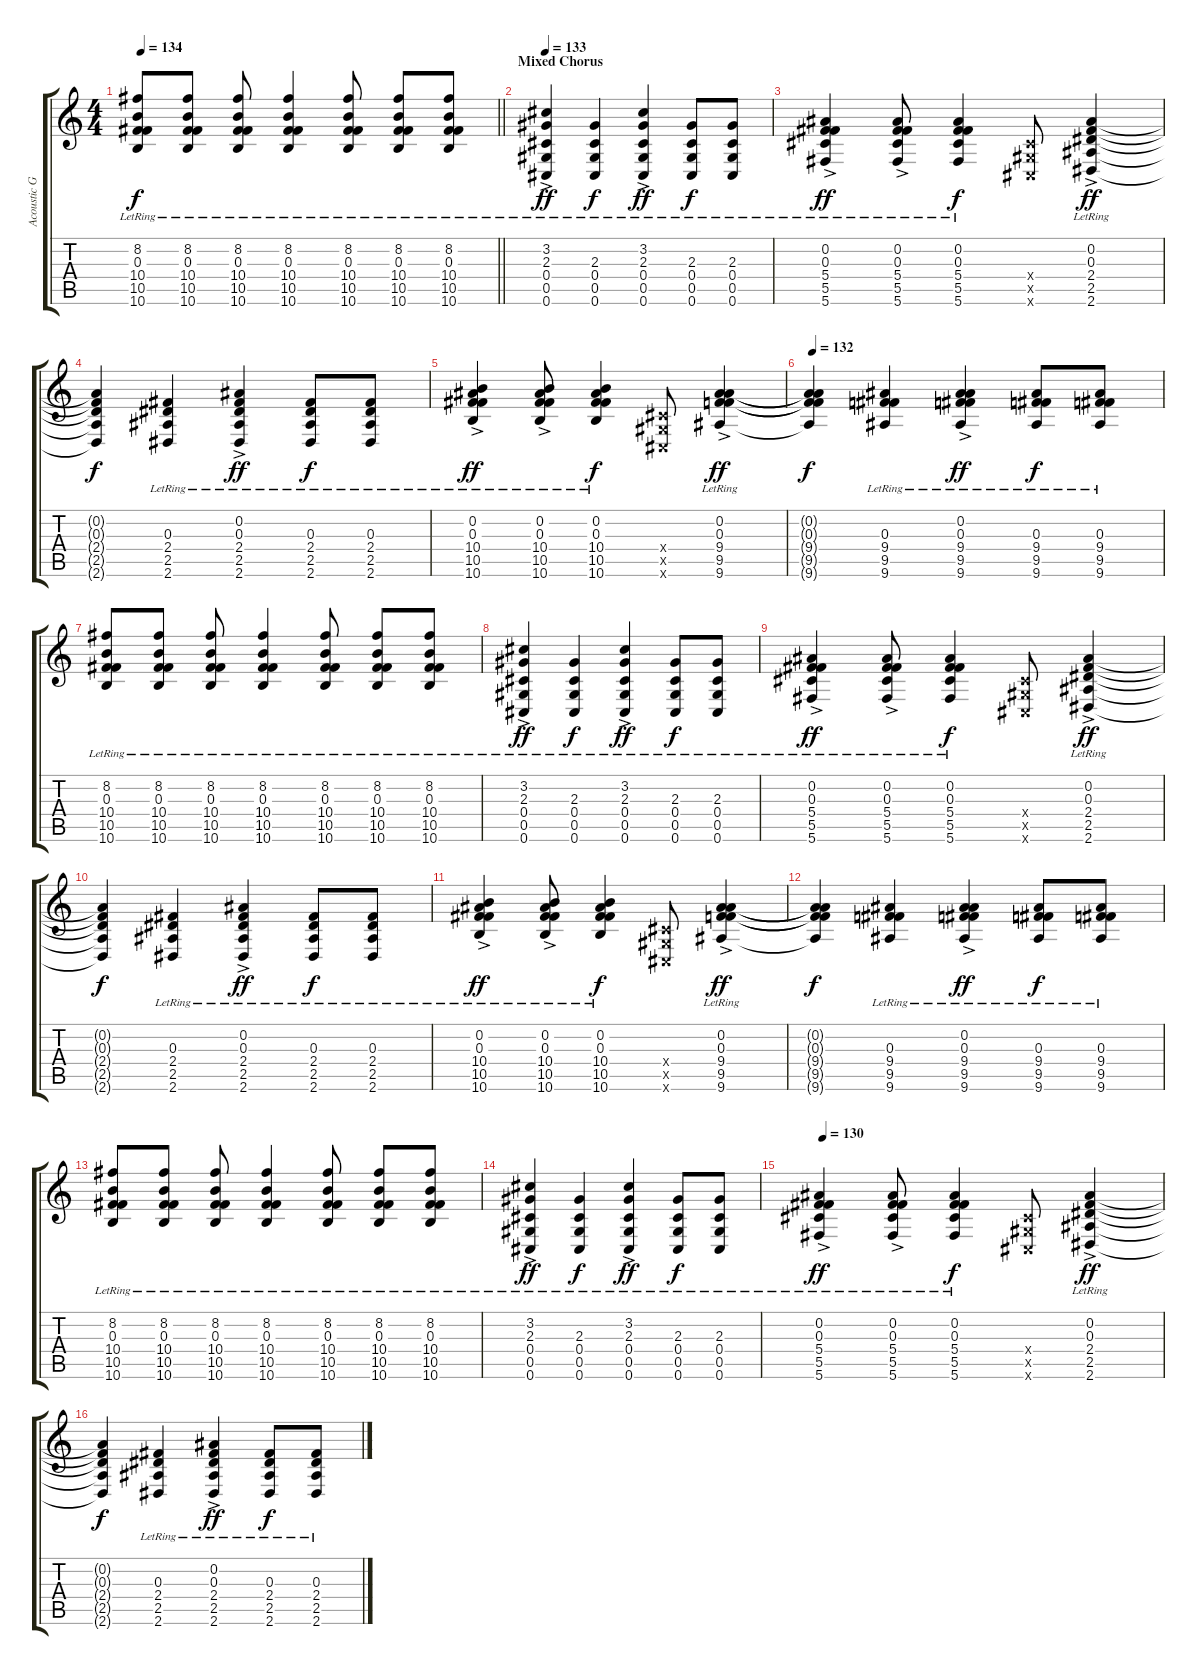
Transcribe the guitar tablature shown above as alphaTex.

\track ("Acoustic Guitar (Raine Maida)" "Acoustic G") {instrument acousticguitarsteel}
\staff {score tabs}
\tuning (Eb4 Bb3 Gb3 Db3 Ab2 Db2) {hide}
\ts (4 4)
\tempo 134
\clef g2
\barLineRight lightlight
\ks c
(8.2{lr} 0.3{lr} 10.4{lr} 10.5{lr} 10.6{lr}).8{dy f} (8.2{lr} 0.3{lr} 10.4{lr} 10.5{lr} 10.6{lr}).8 (8.2{lr} 0.3{lr} 10.4{lr} 10.5{lr} 10.6{lr}).8 (8.2{lr} 0.3{lr} 10.4{lr} 10.5{lr} 10.6{lr}).4 (8.2{lr} 0.3{lr} 10.4{lr} 10.5{lr} 10.6{lr}).8 (8.2{lr} 0.3{lr} 10.4{lr} 10.5{lr} 10.6{lr}).8 (8.2{lr} 0.3{lr} 10.4{lr} 10.5{lr} 10.6{lr}).8 |
\section ("" "Mixed Chorus")
\tempo 133
(3.2{lr} 2.3{lr} 0.4{ac lr} 0.5{ac lr} 0.6{ac lr}).4{dy ff} (2.3{lr} 0.4{lr} 0.5{lr} 0.6{lr}).4{dy f} (3.2{lr} 2.3{lr} 0.4{ac lr} 0.5{ac lr} 0.6{ac lr}).4{dy ff} (2.3{lr} 0.4{lr} 0.5{lr} 0.6{lr}).8{dy f} (2.3{lr} 0.4{lr} 0.5{lr} 0.6{lr}).8 |
(0.2{lr} 0.3{lr} 5.4{ac lr} 5.5{ac lr} 5.6{ac lr}).4{dy ff} (0.2{lr} 0.3{lr} 5.4{ac lr} 5.5{ac lr} 5.6{ac lr}).8 (0.2{lr} 0.3{lr} 5.4{lr} 5.5{lr} 5.6{lr}).4{dy f} (0.4{x} 0.5{x} 0.6{x}).8 (0.2{lr} 0.3{lr} 2.4{ac lr} 2.5{ac lr} 2.6{ac lr}).4{dy ff} |
(0.2{t} 0.3{t} 2.4{t} 2.5{t} 2.6{t}).4{dy f} (0.3{lr} 2.4{lr} 2.5{lr} 2.6{lr}).4 (0.2{lr} 0.3{lr} 2.4{ac lr} 2.5{ac lr} 2.6{ac lr}).4{dy ff} (0.3{lr} 2.4{lr} 2.5{lr} 2.6{lr}).8{dy f} (0.3{lr} 2.4{lr} 2.5{lr} 2.6{lr}).8 |
(0.2{lr} 0.3{lr} 10.4{ac lr} 10.5{ac lr} 10.6{ac lr}).4{dy ff} (0.2{lr} 0.3{lr} 10.4{ac lr} 10.5{ac lr} 10.6{ac lr}).8 (0.2{lr} 0.3{lr} 10.4{lr} 10.5{lr} 10.6{lr}).4{dy f} (0.4{x} 0.5{x} 0.6{x}).8 (0.2{lr} 0.3{lr} 9.4{ac lr} 9.5{ac lr} 9.6{ac lr}).4{dy ff} |
\tempo 132
(0.2{t} 0.3{t} 9.4{t} 9.5{t} 9.6{t}).4{dy f} (0.3{lr} 9.4{lr} 9.5{lr} 9.6{lr}).4 (0.2{lr} 0.3{lr} 9.4{ac lr} 9.5{ac lr} 9.6{ac lr}).4{dy ff} (0.3{lr} 9.4{lr} 9.5{lr} 9.6{lr}).8{dy f} (0.3{lr} 9.4{lr} 9.5{lr} 9.6{lr}).8 |
(8.2{lr} 0.3{lr} 10.4{lr} 10.5{lr} 10.6{lr}).8 (8.2{lr} 0.3{lr} 10.4{lr} 10.5{lr} 10.6{lr}).8 (8.2{lr} 0.3{lr} 10.4{lr} 10.5{lr} 10.6{lr}).8 (8.2{lr} 0.3{lr} 10.4{lr} 10.5{lr} 10.6{lr}).4 (8.2{lr} 0.3{lr} 10.4{lr} 10.5{lr} 10.6{lr}).8 (8.2{lr} 0.3{lr} 10.4{lr} 10.5{lr} 10.6{lr}).8 (8.2{lr} 0.3{lr} 10.4{lr} 10.5{lr} 10.6{lr}).8 |
(3.2{lr} 2.3{lr} 0.4{ac lr} 0.5{ac lr} 0.6{ac lr}).4{dy ff} (2.3{lr} 0.4{lr} 0.5{lr} 0.6{lr}).4{dy f} (3.2{lr} 2.3{lr} 0.4{ac lr} 0.5{ac lr} 0.6{ac lr}).4{dy ff} (2.3{lr} 0.4{lr} 0.5{lr} 0.6{lr}).8{dy f} (2.3{lr} 0.4{lr} 0.5{lr} 0.6{lr}).8 |
(0.2{lr} 0.3{lr} 5.4{ac lr} 5.5{ac lr} 5.6{ac lr}).4{dy ff} (0.2{lr} 0.3{lr} 5.4{ac lr} 5.5{ac lr} 5.6{ac lr}).8 (0.2{lr} 0.3{lr} 5.4{lr} 5.5{lr} 5.6{lr}).4{dy f} (0.4{x} 0.5{x} 0.6{x}).8 (0.2{lr} 0.3{lr} 2.4{ac lr} 2.5{ac lr} 2.6{ac lr}).4{dy ff} |
(0.2{t} 0.3{t} 2.4{t} 2.5{t} 2.6{t}).4{dy f} (0.3{lr} 2.4{lr} 2.5{lr} 2.6{lr}).4 (0.2{lr} 0.3{lr} 2.4{ac lr} 2.5{ac lr} 2.6{ac lr}).4{dy ff} (0.3{lr} 2.4{lr} 2.5{lr} 2.6{lr}).8{dy f} (0.3{lr} 2.4{lr} 2.5{lr} 2.6{lr}).8 |
(0.2{lr} 0.3{lr} 10.4{ac lr} 10.5{ac lr} 10.6{ac lr}).4{dy ff} (0.2{lr} 0.3{lr} 10.4{ac lr} 10.5{ac lr} 10.6{ac lr}).8 (0.2{lr} 0.3{lr} 10.4{lr} 10.5{lr} 10.6{lr}).4{dy f} (0.4{x} 0.5{x} 0.6{x}).8 (0.2{lr} 0.3{lr} 9.4{ac lr} 9.5{ac lr} 9.6{ac lr}).4{dy ff} |
(0.2{t} 0.3{t} 9.4{t} 9.5{t} 9.6{t}).4{dy f} (0.3{lr} 9.4{lr} 9.5{lr} 9.6{lr}).4 (0.2{lr} 0.3{lr} 9.4{ac lr} 9.5{ac lr} 9.6{ac lr}).4{dy ff} (0.3{lr} 9.4{lr} 9.5{lr} 9.6{lr}).8{dy f} (0.3{lr} 9.4{lr} 9.5{lr} 9.6{lr}).8 |
(8.2{lr} 0.3{lr} 10.4{lr} 10.5{lr} 10.6{lr}).8 (8.2{lr} 0.3{lr} 10.4{lr} 10.5{lr} 10.6{lr}).8 (8.2{lr} 0.3{lr} 10.4{lr} 10.5{lr} 10.6{lr}).8 (8.2{lr} 0.3{lr} 10.4{lr} 10.5{lr} 10.6{lr}).4 (8.2{lr} 0.3{lr} 10.4{lr} 10.5{lr} 10.6{lr}).8 (8.2{lr} 0.3{lr} 10.4{lr} 10.5{lr} 10.6{lr}).8 (8.2{lr} 0.3{lr} 10.4{lr} 10.5{lr} 10.6{lr}).8 |
(3.2{lr} 2.3{lr} 0.4{ac lr} 0.5{ac lr} 0.6{ac lr}).4{dy ff} (2.3{lr} 0.4{lr} 0.5{lr} 0.6{lr}).4{dy f} (3.2{lr} 2.3{lr} 0.4{ac lr} 0.5{ac lr} 0.6{ac lr}).4{dy ff} (2.3{lr} 0.4{lr} 0.5{lr} 0.6{lr}).8{dy f} (2.3{lr} 0.4{lr} 0.5{lr} 0.6{lr}).8 |
\tempo 130
(0.2{lr} 0.3{lr} 5.4{ac lr} 5.5{ac lr} 5.6{ac lr}).4{dy ff} (0.2{lr} 0.3{lr} 5.4{ac lr} 5.5{ac lr} 5.6{ac lr}).8 (0.2{lr} 0.3{lr} 5.4{lr} 5.5{lr} 5.6{lr}).4{dy f} (0.4{x} 0.5{x} 0.6{x}).8 (0.2{lr} 0.3{lr} 2.4{ac lr} 2.5{ac lr} 2.6{ac lr}).4{dy ff} |
(0.2{t} 0.3{t} 2.4{t} 2.5{t} 2.6{t}).4{dy f} (0.3{lr} 2.4{lr} 2.5{lr} 2.6{lr}).4 (0.2{lr} 0.3{lr} 2.4{ac lr} 2.5{ac lr} 2.6{ac lr}).4{dy ff} (0.3{lr} 2.4{lr} 2.5{lr} 2.6{lr}).8{dy f} (0.3{lr} 2.4{lr} 2.5{lr} 2.6{lr}).8
